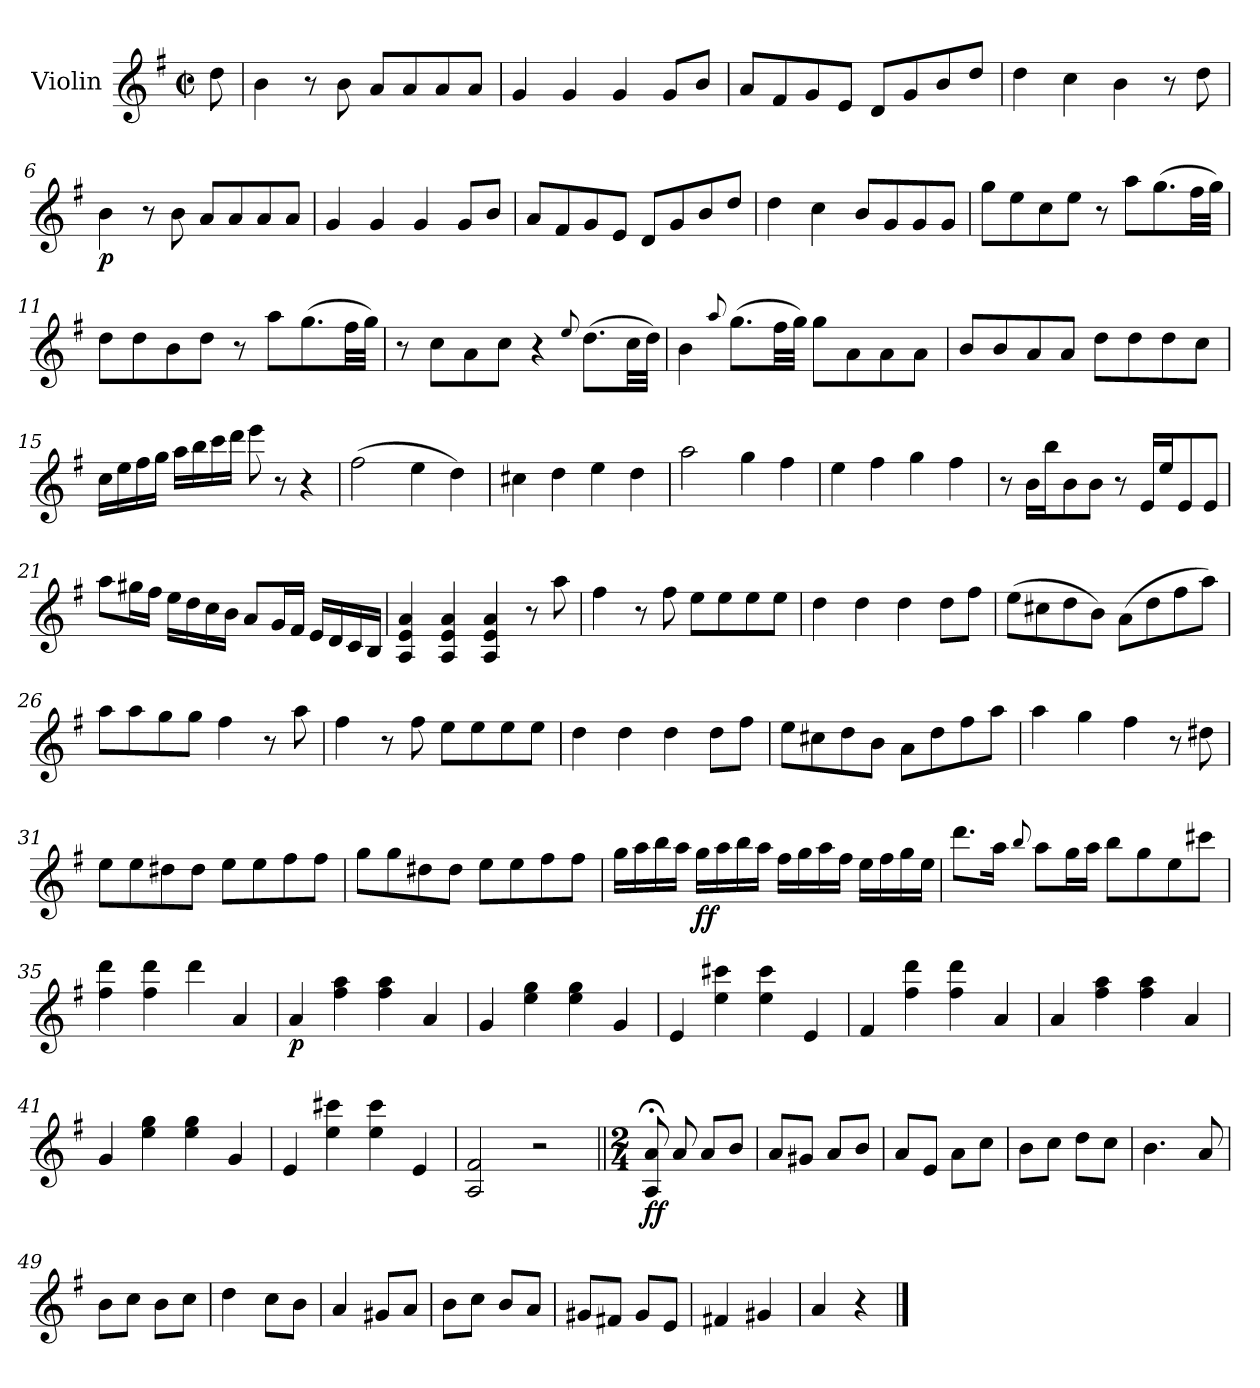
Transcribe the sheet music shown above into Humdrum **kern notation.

**kern	**dynam
*part1	*part1
*staff1	*staff1
*I"Violin	*
*I'Vln.	*
*clefG2	*
*k[f#]	*
*M2/2	*
*met(c|)	*
=1	=1
8dd\	.
=2	=2
4b\	.
8r	.
8b\	.
8a/L	.
8a/	.
8a/	.
8a/J	.
=3	=3
4g/	.
4g/	.
4g/	.
8g/L	.
8b/J	.
=4	=4
8a/L	.
8f#/	.
8g/	.
8e/J	.
8d/L	.
8g/	.
8b/	.
8dd/J	.
=5	=5
4dd\	.
4cc\	.
4b\	.
8r	.
8dd\	.
!!LO:LB:g=z
=6	=6
!	!LO:DY:b
4b\	p
8r	.
8b\	.
8a/L	.
8a/	.
8a/	.
8a/J	.
=7	=7
4g/	.
4g/	.
4g/	.
8g/L	.
8b/J	.
=8	=8
8a/L	.
8f#/	.
8g/	.
8e/J	.
8d/L	.
8g/	.
8b/	.
8dd/J	.
=9	=9
4dd\	.
4cc\	.
8b/L	.
8g/	.
8g/	.
8g/J	.
!!LO:LB:g=z
=10	=10
8gg\L	.
8ee\	.
8cc\	.
8ee\J	.
8r	.
8aa\L	.
(>8.gg\	.
32ff#\LL	.
32gg\JJJ)	.
=11	=11
8dd\L	.
8dd\	.
8b\	.
8dd\J	.
8r	.
8aa\L	.
(>8.gg\	.
32ff#\LL	.
32gg\JJJ)	.
=12	=12
8r	.
8cc\L	.
8a\	.
8cc\J	.
4r	.
8qqee/	.
(>8.dd\L	.
32cc\LL	.
32dd\JJJ)	.
=13	=13
4b\	.
8qqaa/	.
(>8.gg\L	.
32ff#\LL	.
32gg\JJJ)	.
8gg\L	.
8a\	.
8a\	.
8a\J	.
!!LO:LB:g=z
=14	=14
8b/L	.
8b/	.
8a/	.
8a/J	.
8dd\L	.
8dd\	.
8dd\	.
8cc\J	.
=15	=15
16cc\LL	.
16ee\	.
16ff#\	.
16gg\JJ	.
16aa\LL	.
16bb\	.
16ccc\	.
16ddd\JJ	.
8eee\	.
8r	.
4r	.
=16	=16
(>2ff#\	.
4ee\	.
4dd\)	.
=17	=17
4cc#X\	.
4dd\	.
4ee\	.
4dd\	.
=18	=18
2aa\	.
4gg\	.
4ff#\	.
!!LO:LB:g=z
=19	=19
4ee\	.
4ff#\	.
4gg\	.
4ff#\	.
=20	=20
8r	.
16b\LL	.
16bb\J	.
8b\	.
8b\J	.
8r	.
16e/LL	.
16ee/J	.
8e/	.
8e/J	.
=21	=21
8aa\L	.
16gg#X\L	.
16ff#\JJ	.
16ee\LL	.
16dd\	.
16cc\	.
16b\JJ	.
8a/L	.
16g/L	.
16f#/JJ	.
16e/LL	.
16d/	.
16c/	.
16B/JJ	.
=22	=22
4A/ 4e/ 4a/	.
4A/ 4e/ 4a/	.
4A/ 4e/ 4a/	.
8r	.
8aa\	.
!!LO:LB:g=z
=23	=23
4ff#\	.
8r	.
8ff#\	.
8ee\L	.
8ee\	.
8ee\	.
8ee\J	.
=24	=24
4dd\	.
4dd\	.
4dd\	.
8dd\L	.
8ff#\J	.
=25	=25
(>8ee\L	.
8cc#X\	.
8dd\	.
8b\J)	.
(>8a\L	.
8dd\	.
8ff#\	.
8aa\J)	.
=26	=26
8aa\L	.
8aa\	.
8gg\	.
8gg\J	.
4ff#\	.
8r	.
8aa\	.
=27	=27
4ff#\	.
8r	.
8ff#\	.
8ee\L	.
8ee\	.
8ee\	.
8ee\J	.
!!LO:LB:g=z
=28	=28
4dd\	.
4dd\	.
4dd\	.
8dd\L	.
8ff#\J	.
=29	=29
8ee\L	.
8cc#X\	.
8dd\	.
8b\J	.
8a\L	.
8dd\	.
8ff#\	.
8aa\J	.
=30	=30
4aa\	.
4gg\	.
4ff#\	.
8r	.
8dd#X\	.
=31	=31
8ee\L	.
8ee\	.
8dd#X\	.
8dd#\J	.
8ee\L	.
8ee\	.
8ff#\	.
8ff#\J	.
=32	=32
8gg\L	.
8gg\	.
8dd#X\	.
8dd#\J	.
8ee\L	.
8ee\	.
8ff#\	.
8ff#\J	.
!!LO:LB:g=z
=33	=33
16gg\LL	.
16aa\	.
16bb\	.
16aa\JJ	.
!	!LO:DY:b
16gg\LL	ff
16aa\	.
16bb\	.
16aa\JJ	.
16ff#\LL	.
16gg\	.
16aa\	.
16ff#\JJ	.
16ee\LL	.
16ff#\	.
16gg\	.
16ee\JJ	.
=34	=34
8.ddd\L	.
16aa\Jk	.
8qqbb/	.
8aa\L	.
16gg\L	.
16aa\JJ	.
8bb\L	.
8gg\	.
8ee\	.
8ccc#X\J	.
=35	=35
4ff#\ 4ddd\	.
4ff#\ 4ddd\	.
4ddd\	.
4a/	.
=36	=36
!	!LO:DY:b
4a/	p
4ff#\ 4aa\	.
4ff#\ 4aa\	.
4a/	.
!!LO:LB:g=z
=37	=37
4g/	.
4ee\ 4gg\	.
4ee\ 4gg\	.
4g/	.
=38	=38
4e/	.
4ee\ 4ccc#X\	.
4ee\ 4ccc#\	.
4e/	.
=39	=39
4f#/	.
4ff#\ 4ddd\	.
4ff#\ 4ddd\	.
4a/	.
=40	=40
4a/	.
4ff#\ 4aa\	.
4ff#\ 4aa\	.
4a/	.
=41	=41
4g/	.
4ee\ 4gg\	.
4ee\ 4gg\	.
4g/	.
=42	=42
4e/	.
4ee\ 4ccc#X\	.
4ee\ 4ccc#\	.
4e/	.
=43	=43
2A/ 2f#/	.
2r	.
!!LO:LB:g=z
=44||	=44||
*M2/4	*
!	!LO:DY:b
8A;</ 8a;</	ff
8a/	.
8a/L	.
8b/J	.
=45	=45
8a/L	.
8g#X/J	.
8a/L	.
8b/J	.
=46	=46
8a/L	.
8e/J	.
8a\L	.
8cc\J	.
=47	=47
8b\L	.
8cc\J	.
8dd\L	.
8cc\J	.
=48	=48
4.b\	.
8a/	.
=49	=49
8b\L	.
8cc\J	.
8b\L	.
8cc\J	.
=50	=50
4dd\	.
8cc\L	.
8b\J	.
=51	=51
4a/	.
8g#X/L	.
8a/J	.
!!LO:PB:g=z
=52	=52
8b\L	.
8cc\J	.
8b/L	.
8a/J	.
=53	=53
8g#X/L	.
8f#X/J	.
8g#/L	.
8e/J	.
=54	=54
4f#X/	.
4g#X/	.
=55	=55
4a/	.
4r	.
==	==
*-	*-
